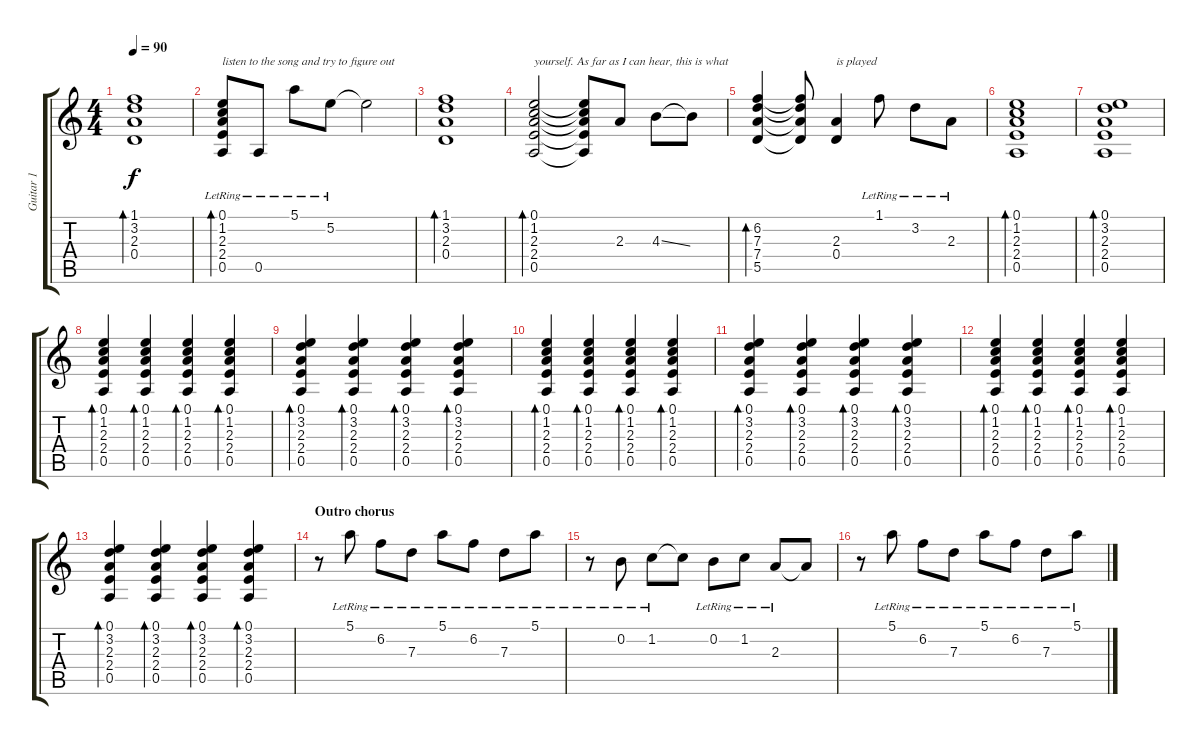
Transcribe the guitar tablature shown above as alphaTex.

\track ("Guitar 1" "Guitar 1") {instrument acousticguitarnylon}
\staff {score tabs}
\tuning (E4 B3 G3 D3 A2 E2) {hide}
\ts (4 4)
\tempo 90
\clef g2
\ks c
(1.1 3.2 2.3 0.4).1{bd 60 dy f} |
(0.1 1.2{lr} 2.3{lr} 2.4{lr} 0.5).8{bd 60 txt "listen to the song and try to figure out"} 0.5{lr}.8 5.1{lr}.8 5.2{lr}.8 5.2{t}.2 |
(1.1 3.2 2.3 0.4).1{bd 60} |
(0.1 1.2 2.3 2.4 0.5).2{bd 60 txt "yourself. As far as I can hear, this is what"} (0.1{t} 1.2{t} 2.3{t} 2.4{t} 0.5{t}).8 2.3.8 4.3{ss}.8 4.3{t}.8 |
(6.2 7.3 7.4 5.5).4{bd 60} (6.2{t} 7.3{t} 7.4{t} 5.5{t}).8 (2.3 0.4).4{txt "is played"} 1.1{lr}.8 3.2{lr}.8 2.3{lr}.8 |
(0.1 1.2 2.3 2.4 0.5).1{bd 60 volume 7 instrument overdrivenguitar} |
(0.1 3.2 2.3 2.4 0.5).1{bd 60} |
(0.1 1.2 2.3 2.4 0.5).4{bd 60} (0.1 1.2 2.3 2.4 0.5).4{bd 60} (0.1 1.2 2.3 2.4 0.5).4{bd 60} (0.1 1.2 2.3 2.4 0.5).4{bd 60} |
(0.1 3.2 2.3 2.4 0.5).4{bd 60} (0.1 3.2 2.3 2.4 0.5).4{bd 60} (0.1 3.2 2.3 2.4 0.5).4{bd 60} (0.1 3.2 2.3 2.4 0.5).4{bd 60} |
(0.1 1.2 2.3 2.4 0.5).4{bd 60} (0.1 1.2 2.3 2.4 0.5).4{bd 60} (0.1 1.2 2.3 2.4 0.5).4{bd 60} (0.1 1.2 2.3 2.4 0.5).4{bd 60} |
(0.1 3.2 2.3 2.4 0.5).4{bd 60} (0.1 3.2 2.3 2.4 0.5).4{bd 60} (0.1 3.2 2.3 2.4 0.5).4{bd 60} (0.1 3.2 2.3 2.4 0.5).4{bd 60} |
(0.1 1.2 2.3 2.4 0.5).4{bd 60} (0.1 1.2 2.3 2.4 0.5).4{bd 60} (0.1 1.2 2.3 2.4 0.5).4{bd 60} (0.1 1.2 2.3 2.4 0.5).4{bd 60} |
(0.1 3.2 2.3 2.4 0.5).4{bd 60} (0.1 3.2 2.3 2.4 0.5).4{bd 60} (0.1 3.2 2.3 2.4 0.5).4{bd 60} (0.1 3.2 2.3 2.4 0.5).4{bd 60} |
\section ("" "Outro chorus")
r.8{volume 16 instrument acousticguitarnylon} 5.1{lr}.8 6.2{lr}.8 7.3{lr}.8 5.1{lr}.8 6.2{lr}.8 7.3{lr}.8 5.1{lr}.8 |
r.8 0.2{lr}.8 1.2{lr}.8 1.2{t}.8 0.2{lr}.8 1.2{lr}.8 2.3{lr}.8 2.3{t}.8 |
r.8 5.1{lr}.8 6.2{lr}.8 7.3{lr}.8 5.1{lr}.8 6.2{lr}.8 7.3{lr}.8 5.1{lr}.8
